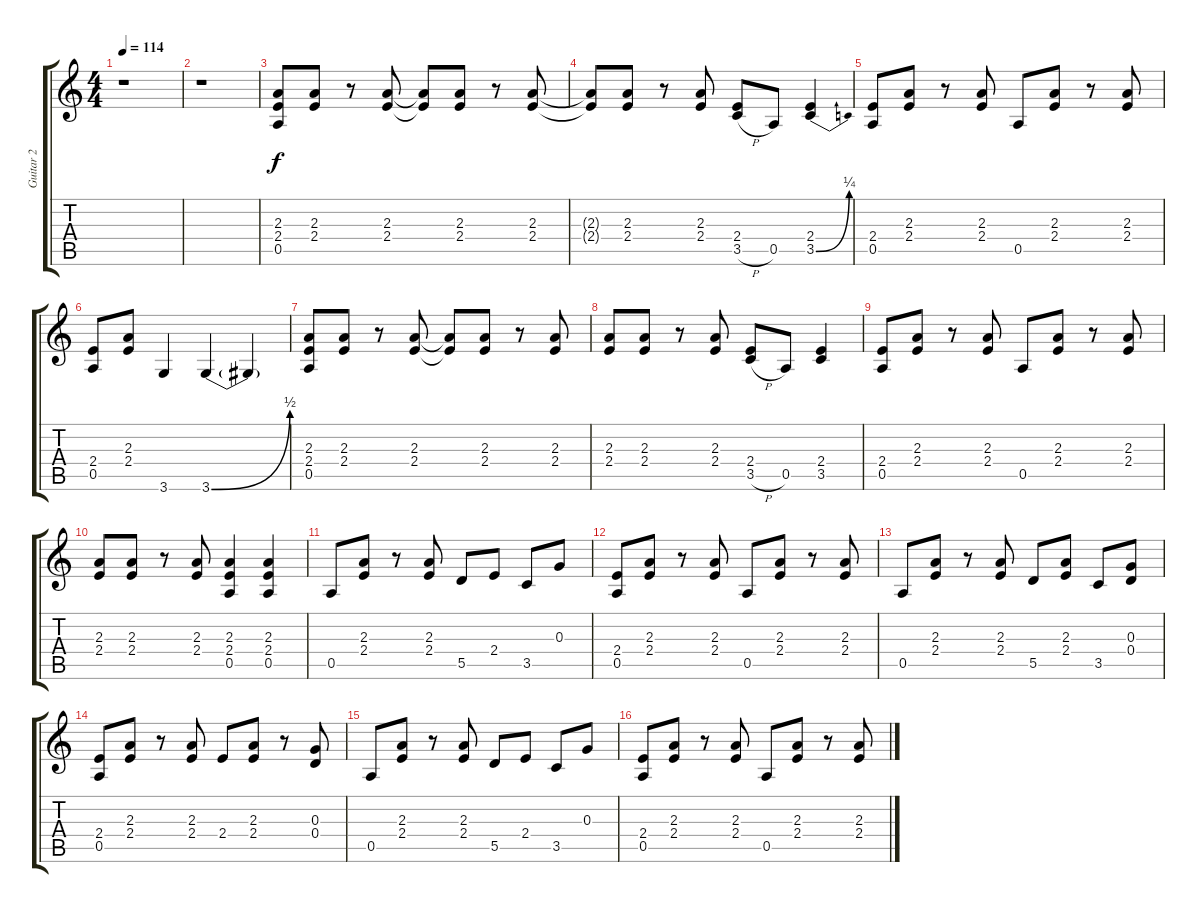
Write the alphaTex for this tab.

\track ("Guitar 2" "Guitar 2") {instrument electricguitarclean}
\staff {score tabs}
\tuning (E4 B3 G3 D3 A2 E2) {hide}
\ts (4 4)
\tempo 114
\clef g2
\ks c
r.1{dy f instrument electricguitarclean} |
r.1 |
(2.3 2.4 0.5).8 (2.3 2.4).8 r.8 (2.3 2.4).8 (2.3{t} 2.4{t}).8 (2.3 2.4).8 r.8 (2.3 2.4).8 |
(2.3{t} 2.4{t}).8 (2.3 2.4).8 r.8 (2.3 2.4).8 (2.4 3.5{h}).8 0.5.8 (2.4 3.5{be (bend 0 0 60 1)}).4 |
(2.4 0.5).8 (2.3 2.4).8 r.8 (2.3 2.4).8 0.5.8 (2.3 2.4).8 r.8 (2.3 2.4).8 |
(2.4 0.5).8 (2.3 2.4).8 3.6.4 3.6{be (bend 0 0 60 2)}.4 3.6{t}.4 |
(2.3 2.4 0.5).8 (2.3 2.4).8 r.8 (2.3 2.4).8 (2.3{t} 2.4{t}).8 (2.3 2.4).8 r.8 (2.3 2.4).8 |
(2.3 2.4).8 (2.3 2.4).8 r.8 (2.3 2.4).8 (2.4 3.5{h}).8 0.5.8 (2.4 3.5).4 |
(2.4 0.5).8 (2.3 2.4).8 r.8 (2.3 2.4).8 0.5.8 (2.3 2.4).8 r.8 (2.3 2.4).8 |
(2.3 2.4).8 (2.3 2.4).8 r.8 (2.3 2.4).8 (2.3 2.4 0.5).4 (2.3 2.4 0.5).4 |
0.5.8 (2.3 2.4).8 r.8 (2.3 2.4).8 5.5.8 2.4.8 3.5.8 0.3.8 |
(2.4 0.5).8 (2.3 2.4).8 r.8 (2.3 2.4).8 0.5.8 (2.3 2.4).8 r.8 (2.3 2.4).8 |
0.5.8 (2.3 2.4).8 r.8 (2.3 2.4).8 5.5.8 (2.3 2.4).8 3.5.8 (0.3 0.4).8 |
(2.4 0.5).8 (2.3 2.4).8 r.8 (2.3 2.4).8 2.4.8 (2.3 2.4).8 r.8 (0.3 0.4).8 |
0.5.8 (2.3 2.4).8 r.8 (2.3 2.4).8 5.5.8 2.4.8 3.5.8 0.3.8 |
(2.4 0.5).8 (2.3 2.4).8 r.8 (2.3 2.4).8 0.5.8 (2.3 2.4).8 r.8 (2.3 2.4).8
